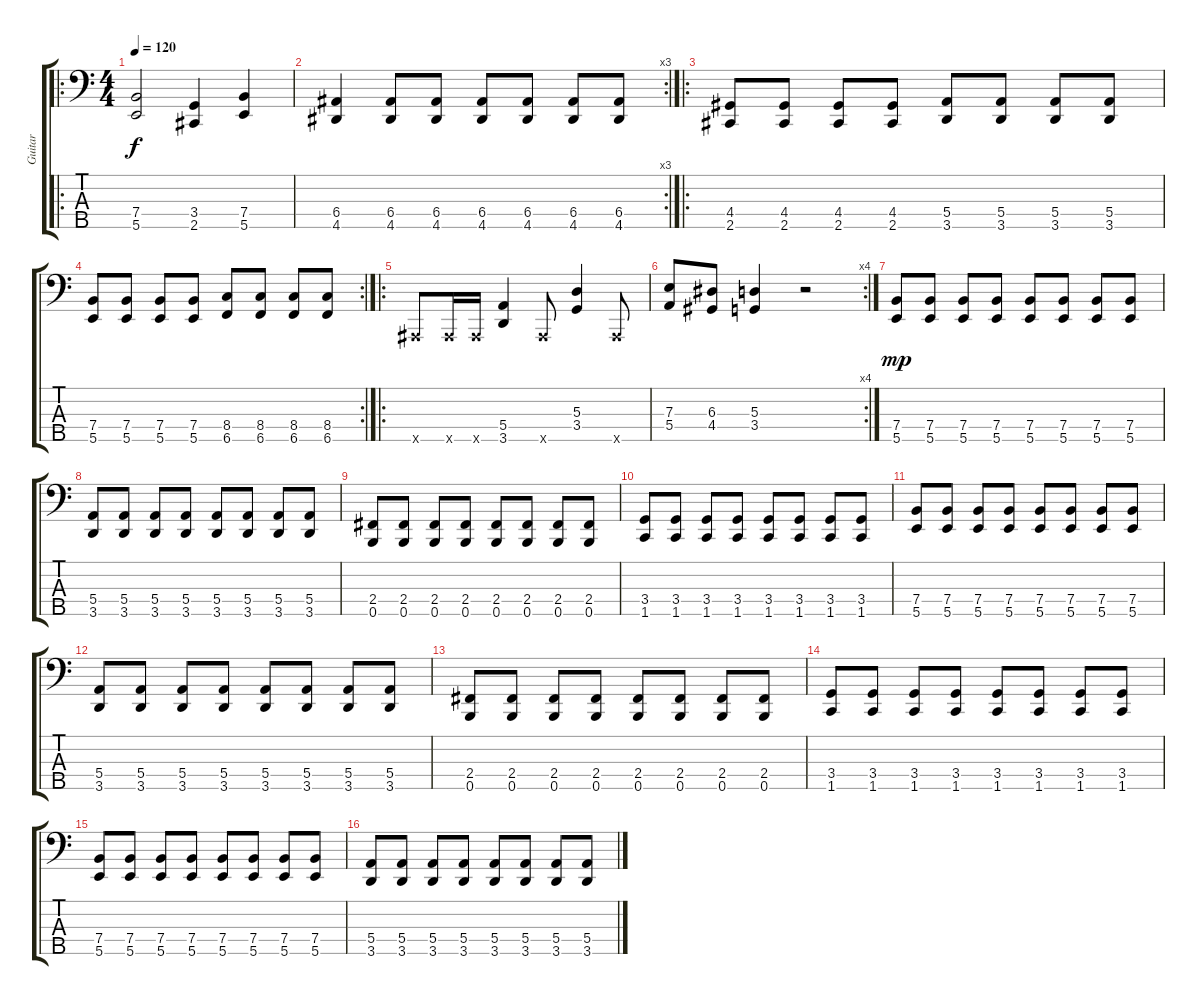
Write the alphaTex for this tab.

\track ("Guitar" "Guitar") {instrument distortionguitar}
\staff {score tabs}
\tuning (G2 D2 A1 E1 B0) {hide}
\ro
\ts (4 4)
\tempo 120
\clef f4
\ks c
(7.4 5.5).2{dy f instrument distortionguitar} (3.4 2.5).4 (7.4 5.5).4 |
\rc 3
(6.4 4.5).4 (6.4 4.5).8 (6.4 4.5).8 (6.4 4.5).8 (6.4 4.5).8 (6.4 4.5).8 (6.4 4.5).8 |
\ro
(4.4 2.5).8 (4.4 2.5).8 (4.4 2.5).8 (4.4 2.5).8 (5.4 3.5).8 (5.4 3.5).8 (5.4 3.5).8 (5.4 3.5).8 |
\rc 2
(7.4 5.5).8 (7.4 5.5).8 (7.4 5.5).8 (7.4 5.5).8 (8.4 6.5).8 (8.4 6.5).8 (8.4 6.5).8 (8.4 6.5).8 |
\ro
-1.5{x}.8 -1.5{x}.16 -1.5{x}.16 (5.4 3.5).4 -1.5{x}.8 (5.3 3.4).4 -1.5{x}.8 |
\rc 4
(7.3 5.4).8 (6.3 4.4).8 (5.3 3.4).4 r.2 |
(7.4 5.5).8{dy mp} (7.4 5.5).8 (7.4 5.5).8 (7.4 5.5).8 (7.4 5.5).8 (7.4 5.5).8 (7.4 5.5).8 (7.4 5.5).8 |
(5.4 3.5).8 (5.4 3.5).8 (5.4 3.5).8 (5.4 3.5).8 (5.4 3.5).8 (5.4 3.5).8 (5.4 3.5).8 (5.4 3.5).8 |
(2.4 0.5).8 (2.4 0.5).8 (2.4 0.5).8 (2.4 0.5).8 (2.4 0.5).8 (2.4 0.5).8 (2.4 0.5).8 (2.4 0.5).8 |
(3.4 1.5).8 (3.4 1.5).8 (3.4 1.5).8 (3.4 1.5).8 (3.4 1.5).8 (3.4 1.5).8 (3.4 1.5).8 (3.4 1.5).8 |
(7.4 5.5).8 (7.4 5.5).8 (7.4 5.5).8 (7.4 5.5).8 (7.4 5.5).8 (7.4 5.5).8 (7.4 5.5).8 (7.4 5.5).8 |
(5.4 3.5).8 (5.4 3.5).8 (5.4 3.5).8 (5.4 3.5).8 (5.4 3.5).8 (5.4 3.5).8 (5.4 3.5).8 (5.4 3.5).8 |
(2.4 0.5).8 (2.4 0.5).8 (2.4 0.5).8 (2.4 0.5).8 (2.4 0.5).8 (2.4 0.5).8 (2.4 0.5).8 (2.4 0.5).8 |
(3.4 1.5).8 (3.4 1.5).8 (3.4 1.5).8 (3.4 1.5).8 (3.4 1.5).8 (3.4 1.5).8 (3.4 1.5).8 (3.4 1.5).8 |
(7.4 5.5).8 (7.4 5.5).8 (7.4 5.5).8 (7.4 5.5).8 (7.4 5.5).8 (7.4 5.5).8 (7.4 5.5).8 (7.4 5.5).8 |
(5.4 3.5).8 (5.4 3.5).8 (5.4 3.5).8 (5.4 3.5).8 (5.4 3.5).8 (5.4 3.5).8 (5.4 3.5).8 (5.4 3.5).8
